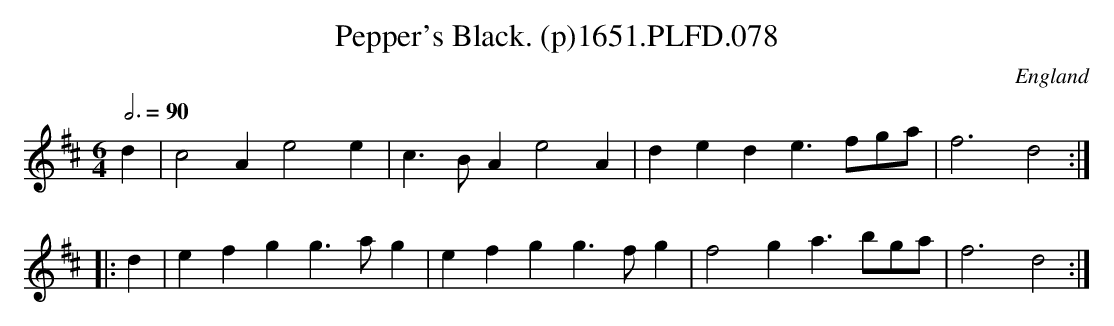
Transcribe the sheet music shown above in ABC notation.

X:1
T:Pepper's Black. (p)1651.PLFD.078
M:6/4
L:1/4
Q:3/4=90
O:England
K:D
   d | c2A e2e  | c>BA e2A | ded e>fg/a/ | f3 d2 :|
|: d | efg g>ag | efg g>fg | f2g a>bg/a/ | f3 d2 :|
